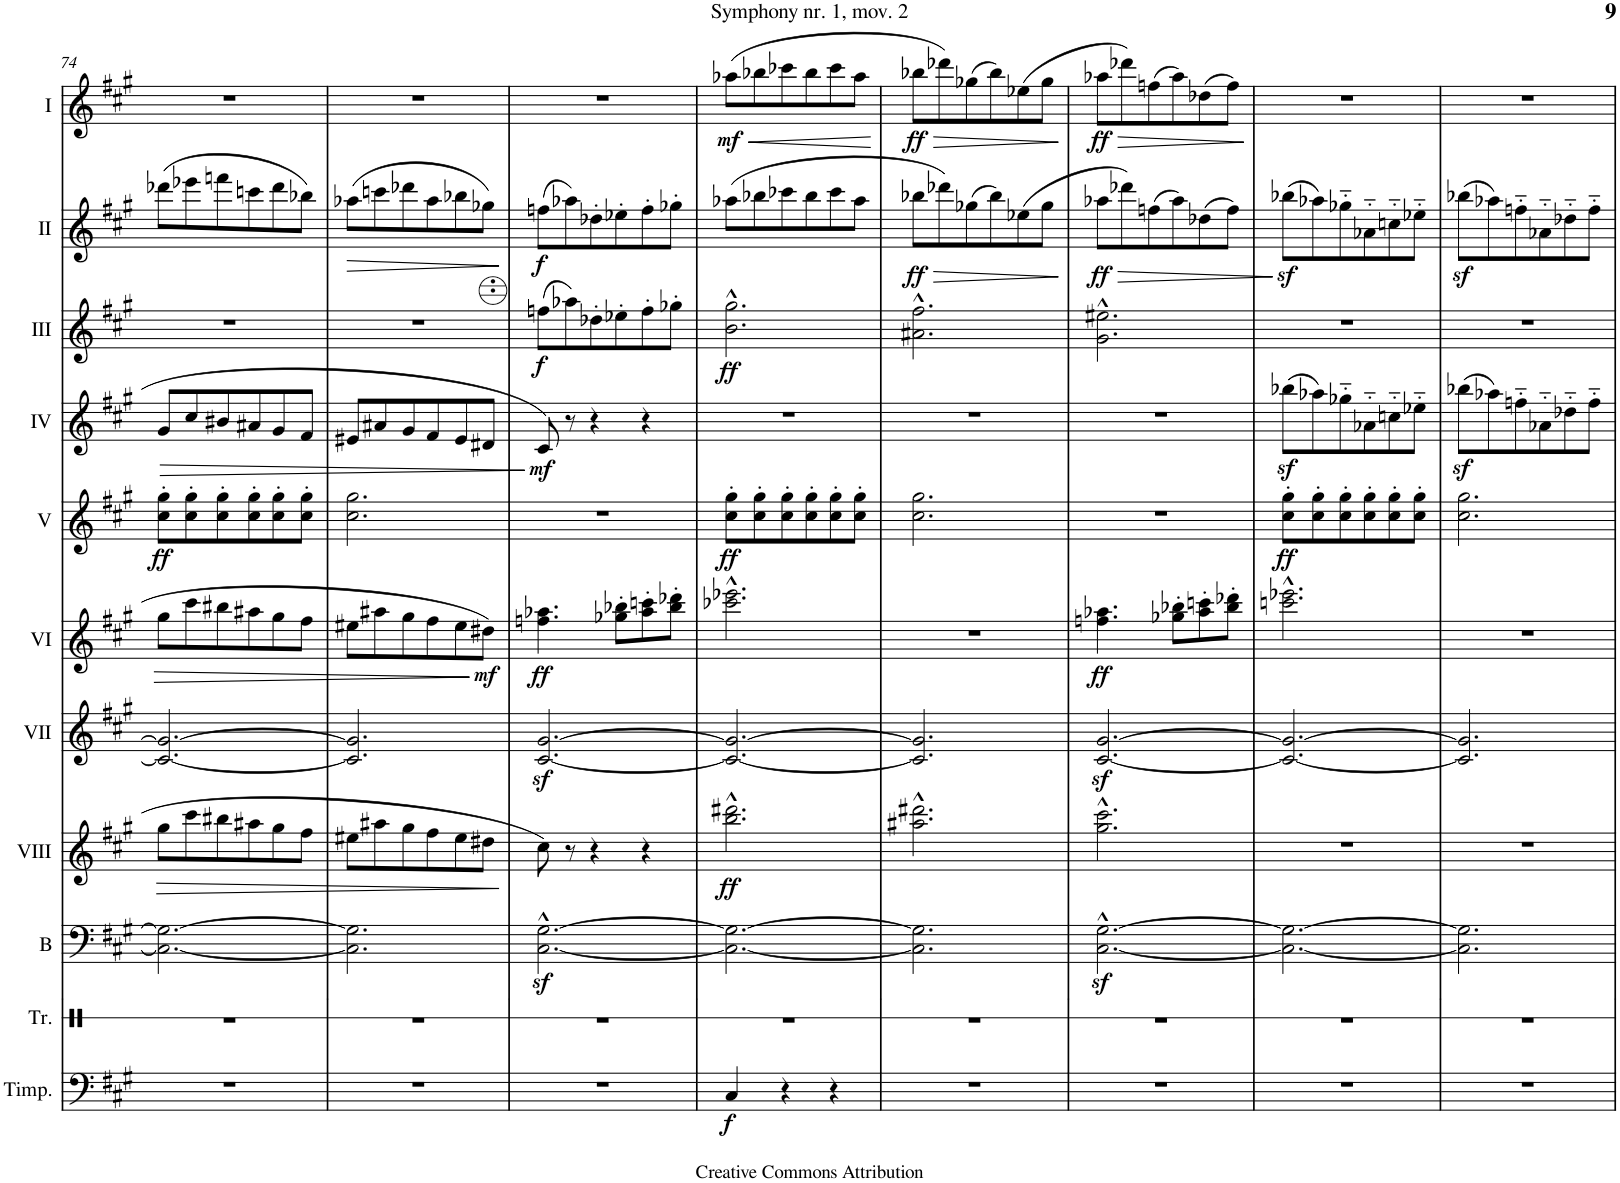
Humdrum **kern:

**kern	**dynam	**kern	**kern	**kern	**dynam	**kern	**kern	**dynam	**kern	**dynam	**kern	**dynam	**kern	**dynam	**kern	**dynam	**kern	**dynam
*part11	*part11	*part10	*part9	*part8	*part8	*part7	*part6	*part6	*part5	*part5	*part4	*part4	*part3	*part3	*part2	*part2	*part1	*part1
*staff11	*staff11	*staff10	*staff9	*staff8	*staff8	*staff7	*staff6	*staff6	*staff5	*staff5	*staff4	*staff4	*staff3	*staff3	*staff2	*staff2	*staff1	*staff1
*I"Timpani	*	*I"Triangle	*I"Bass	*I"Acc. 8	*	*I"Acc. 7	*I"Acc. 6	*	*I"Acc. 5	*	*I"Acc. 4	*	*I"Acc. 3	*	*I"Acc. 2	*	*I"Acc. 1	*
*I'Timp.	*	*I'Tr.	*I'B	*	*	*	*	*	*	*	*	*	*	*	*	*	*	*
!!LO:PB:g=z
*clefF4	*	*clefX	*clefF4	*clefG2	*	*clefG2	*clefG2	*	*clefG2	*	*clefG2	*	*clefG2	*	*clefG2	*	*clefG2	*
*	*	*	*Trd7c12	*Trd7c12	*	*Trd7c12	*	*	*	*	*Trd7c12	*	*	*	*	*	*	*
*k[f#c#g#]	*	*k[]	*k[f#c#g#]	*k[f#c#g#]	*	*k[f#c#g#]	*k[f#c#g#]	*	*k[f#c#g#]	*	*k[f#c#g#]	*	*k[f#c#g#]	*	*k[f#c#g#]	*	*k[f#c#g#]	*
*M3/4	*	*M3/4	*M3/4	*M3/4	*	*M3/4	*M3/4	*	*M3/4	*	*M3/4	*	*M3/4	*	*M3/4	*	*M3/4	*
=74	=74	=74	=74	=74	=74	=74	=74	=74	=74	=74	=74	=74	=74	=74	=74	=74	=74	=74
!	!	!	!	!	!LO:HP:b	!	!	!LO:HP:b	!	!LO:DY:b	!	!LO:HP:b	!	!	!	!	!	!
2.r	.	2.r	2.C#\_ 2.G#\_	8gg#\L	>	2.c#/_ 2.g#/_	8g#\L	>	8c#\' 8g#\'L	ff	8gg#/L	>	2.r	.	(8ddd-X\L	.	2.r	.
.	.	.	.	8ccc#\	.	.	8cc#\	.	8c#\' 8g#\'	.	8ccc#/	.	.	.	8eee-X\	.	.	.
.	.	.	.	8bb#X\	.	.	8b#X\	.	8c#\' 8g#\'	.	8bb#X/	.	.	.	8fffn\	.	.	.
.	.	.	.	8aa#X\	.	.	8a#X\	.	8c#\' 8g#\'	.	8aa#X/	.	.	.	8cccn\	.	.	.
.	.	.	.	8gg#\	.	.	8g#\	.	8c#\' 8g#\'	.	8gg#/	.	.	.	8ddd-\	.	.	.
.	.	.	.	8ff#\J	.	.	8f#\J	.	8c#\' 8g#\'J	.	8ff#/J	.	.	.	8bb-X\J)	.	.	.
=75	=75	=75	=75	=75	=75	=75	=75	=75	=75	=75	=75	=75	=75	=75	=75	=75	=75	=75
!	!	!	!	!	!	!	!	!	!	!	!	!	!	!	!	!LO:HP:b	!	!
2.r	.	2.r	2.C#\] 2.G#\]	8ee#X\L	.	2.c#/] 2.g#/]	8e#X\L	.	2.c#\ 2.g#\	.	8ee#X/L	.	2.r	.	(8aa-X\L	>	2.r	.
.	.	.	.	8aa#X\	.	.	8a#X\	.	.	.	8aa#X/	.	.	.	8cccn\	.	.	.
.	.	.	.	8gg#\	.	.	8g#\	.	.	.	8gg#/	.	.	.	8ddd-X\	.	.	.
.	.	.	.	8ff#\	.	.	8f#\	.	.	.	8ff#/	.	.	.	8aa-\	.	.	.
.	.	.	.	8ee#\	.	.	8e#\	.	.	.	8ee#/	.	.	.	8bb-X\	.	.	.
!	!	!	!	!	!	!	!	!LO:DY:n=1:b	!	!	!	!	!	!	!	!	!	!
.	.	.	.	8dd#X\J	.	.	8d#X\J	] mf	.	.	8dd#X/J	.	.	.	8gg-X\J)	.	.	.
.	.	.	.	.	]	.	.	.	.	.	.	]	.	.	.	]	.	.
=76	=76	=76	=76	=76	=76	=76	=76	=76	=76	=76	=76	=76	=76	=76	=76	=76	=76	=76
!	!	!	!	!	!	!	!	!LO:DY:b	!	!	!	!LO:DY:b	!	!LO:DY:b	!	!LO:DY:b	!	!
2.r	.	2.r	[2.C#\z<^^ [2.G#\z<^^	8cc#\	.	[2.c#/z< [2.g#/z<	4.fn\ 4.a-X\	ff	2.r	.	8cc#/	mf	(8ffn\L	f	(8ffn\L	f	2.r	.
.	.	.	.	8r	.	.	.	.	.	.	8r	.	8aa-X\)	.	8aa-X\)	.	.	.
.	.	.	.	4r	.	.	.	.	.	.	4r	.	8dd-X'\	.	8dd-X'\	.	.	.
.	.	.	.	.	.	.	8g-X\' 8b-X\'L	.	.	.	.	.	8ee-X'\	.	8ee-X'\	.	.	.
.	.	.	.	4r	.	.	8a-\' 8ccn\'	.	.	.	4r	.	8ff'\	.	8ff'\	.	.	.
.	.	.	.	.	.	.	8b-\' 8dd-X\'J	.	.	.	.	.	8gg-X'\J	.	8gg-X'\J	.	.	.
=77	=77	=77	=77	=77	=77	=77	=77	=77	=77	=77	=77	=77	=77	=77	=77	=77	=77	=77
!	!LO:DY:b	!	!	!	!LO:DY:b	!	!	!	!	!LO:DY:b	!	!	!	!LO:DY:b	!	!	!	!LO:HP:b
!	!	!	!	!	!	!	!	!	!	!	!	!	!	!	!	!	!	!LO:DY:n=1:b
4C#/	f	2.r	2.C#\_ 2.G#\_	2.bb\^^ 2.ddd#X\^^	ff	2.c#/_ 2.g#/_	2.cc-X\^^ 2.ee-X\^^	.	8c#\' 8g#\'L	ff	2.r	.	2.b\^^ 2.gg#\^^	ff	(8aa-X\L	.	(8aa-X\L	< mf
.	.	.	.	.	.	.	.	.	8c#\' 8g#\'	.	.	.	.	.	8bb-X\	.	8bb-X\	.
4r	.	.	.	.	.	.	.	.	8c#\' 8g#\'	.	.	.	.	.	8ccc-X\	.	8ccc-X\	.
.	.	.	.	.	.	.	.	.	8c#\' 8g#\'	.	.	.	.	.	8bb-\	.	8bb-\	.
4r	.	.	.	.	.	.	.	.	8c#\' 8g#\'	.	.	.	.	.	8ccc-\	.	8ccc-\	.
.	.	.	.	.	.	.	.	.	8c#\' 8g#\'J	.	.	.	.	.	8aa-\J	.	8aa-\J	.
.	.	.	.	.	.	.	.	.	.	.	.	.	.	.	.	.	.	[
=78	=78	=78	=78	=78	=78	=78	=78	=78	=78	=78	=78	=78	=78	=78	=78	=78	=78	=78
!	!	!	!	!	!	!	!	!	!	!	!	!	!	!	!	!LO:HP:b	!	!LO:HP:b
!	!	!	!	!	!	!	!	!	!	!	!	!	!	!	!	!LO:DY:n=1:b	!	!LO:DY:n=1:b
2.r	.	2.r	2.C#\] 2.G#\]	2.aa#X\^^ 2.ddd#X\^^	.	2.c#/] 2.g#/]	2.r	.	2.c#\ 2.g#\	.	2.r	.	2.a#X\^^ 2.ff#\^^	.	8bb-X\L	> ff	8bb-X\L	> ff
.	.	.	.	.	.	.	.	.	.	.	.	.	.	.	8ddd-X\)	.	8ddd-X\)	.
.	.	.	.	.	.	.	.	.	.	.	.	.	.	.	(8gg-X\	.	(8gg-X\	.
.	.	.	.	.	.	.	.	.	.	.	.	.	.	.	8bb-\)	.	8bb-\)	.
.	.	.	.	.	.	.	.	.	.	.	.	.	.	.	(8ee-X\	.	(8ee-X\	.
.	.	.	.	.	.	.	.	.	.	.	.	.	.	.	8gg-\J	.	8gg-\J	.
.	.	.	.	.	.	.	.	.	.	.	.	.	.	.	.	]	.	]
=79	=79	=79	=79	=79	=79	=79	=79	=79	=79	=79	=79	=79	=79	=79	=79	=79	=79	=79
!	!	!	!	!	!	!	!	!LO:DY:b	!	!	!	!	!	!	!	!LO:HP:b	!	!LO:HP:b
!	!	!	!	!	!	!	!	!	!	!	!	!	!	!	!	!LO:DY:n=1:b	!	!LO:DY:n=1:b
2.r	.	2.r	[2.C#\z<^^ [2.G#\z<^^	2.gg#\^^ 2.ccc#\^^	.	[2.c#/z< [2.g#/z<	4.fn\ 4.a-X\	ff	2.r	.	2.r	.	2.g#\^^ 2.ee#X\^^	.	8aa-X\L	> ff	8aa-X\L	> ff
.	.	.	.	.	.	.	.	.	.	.	.	.	.	.	8ddd-X\)	.	8ddd-X\)	.
.	.	.	.	.	.	.	.	.	.	.	.	.	.	.	(8ffn\	.	(8ffn\	.
.	.	.	.	.	.	.	8g-X\' 8b-X\'L	.	.	.	.	.	.	.	8aa-\)	.	8aa-\)	.
.	.	.	.	.	.	.	8a-\' 8ccn\'	.	.	.	.	.	.	.	(8dd-X\	.	(8dd-X\	.
.	.	.	.	.	.	.	8b-\' 8dd-X\'J	.	.	.	.	.	.	.	8ff\J)	.	8ff\J)	.
.	.	.	.	.	.	.	.	.	.	.	.	.	.	.	.	]	.	]
=80	=80	=80	=80	=80	=80	=80	=80	=80	=80	=80	=80	=80	=80	=80	=80	=80	=80	=80
!	!	!	!	!	!	!	!	!	!	!LO:DY:b	!	!	!	!	!	!	!	!
2.r	.	2.r	2.C#\_ 2.G#\_	2.r	.	2.c#/_ 2.g#/_	2.ccn\^^ 2.ee-X\^^	.	8c#\' 8g#\'L	ff	(8bbb-Xz<\L	.	2.r	.	(8bb-Xz<\L	.	2.r	.
.	.	.	.	.	.	.	.	.	8c#\' 8g#\'	.	8aaa-X\)	.	.	.	8aa-X\)	.	.	.
.	.	.	.	.	.	.	.	.	8c#\' 8g#\'	.	8ggg-X\	.	.	.	8gg-X\	.	.	.
.	.	.	.	.	.	.	.	.	8c#\' 8g#\'	.	8aa-X\	.	.	.	8a-X\	.	.	.
.	.	.	.	.	.	.	.	.	8c#\' 8g#\'	.	8cccn\	.	.	.	8ccn\	.	.	.
.	.	.	.	.	.	.	.	.	8c#\' 8g#\'J	.	8eee-X\J	.	.	.	8ee-X\J	.	.	.
=81	=81	=81	=81	=81	=81	=81	=81	=81	=81	=81	=81	=81	=81	=81	=81	=81	=81	=81
2.r	.	2.r	2.C#\] 2.G#\]	2.r	.	2.c#/] 2.g#/]	2.r	.	2.c#\ 2.g#\	.	(8bbb-Xz<\L	.	2.r	.	(8bb-Xz<\L	.	2.r	.
.	.	.	.	.	.	.	.	.	.	.	8aaa-X\)	.	.	.	8aa-X\)	.	.	.
.	.	.	.	.	.	.	.	.	.	.	8fffn\	.	.	.	8ffn\	.	.	.
.	.	.	.	.	.	.	.	.	.	.	8aa-X\	.	.	.	8a-X\	.	.	.
.	.	.	.	.	.	.	.	.	.	.	8ddd-X\	.	.	.	8dd-X\	.	.	.
.	.	.	.	.	.	.	.	.	.	.	8fff\J	.	.	.	8ff\J	.	.	.
=	=	=	=	=	=	=	=	=	=	=	=	=	=	=	=	=	=	=
*-	*-	*-	*-	*-	*-	*-	*-	*-	*-	*-	*-	*-	*-	*-	*-	*-	*-	*-
